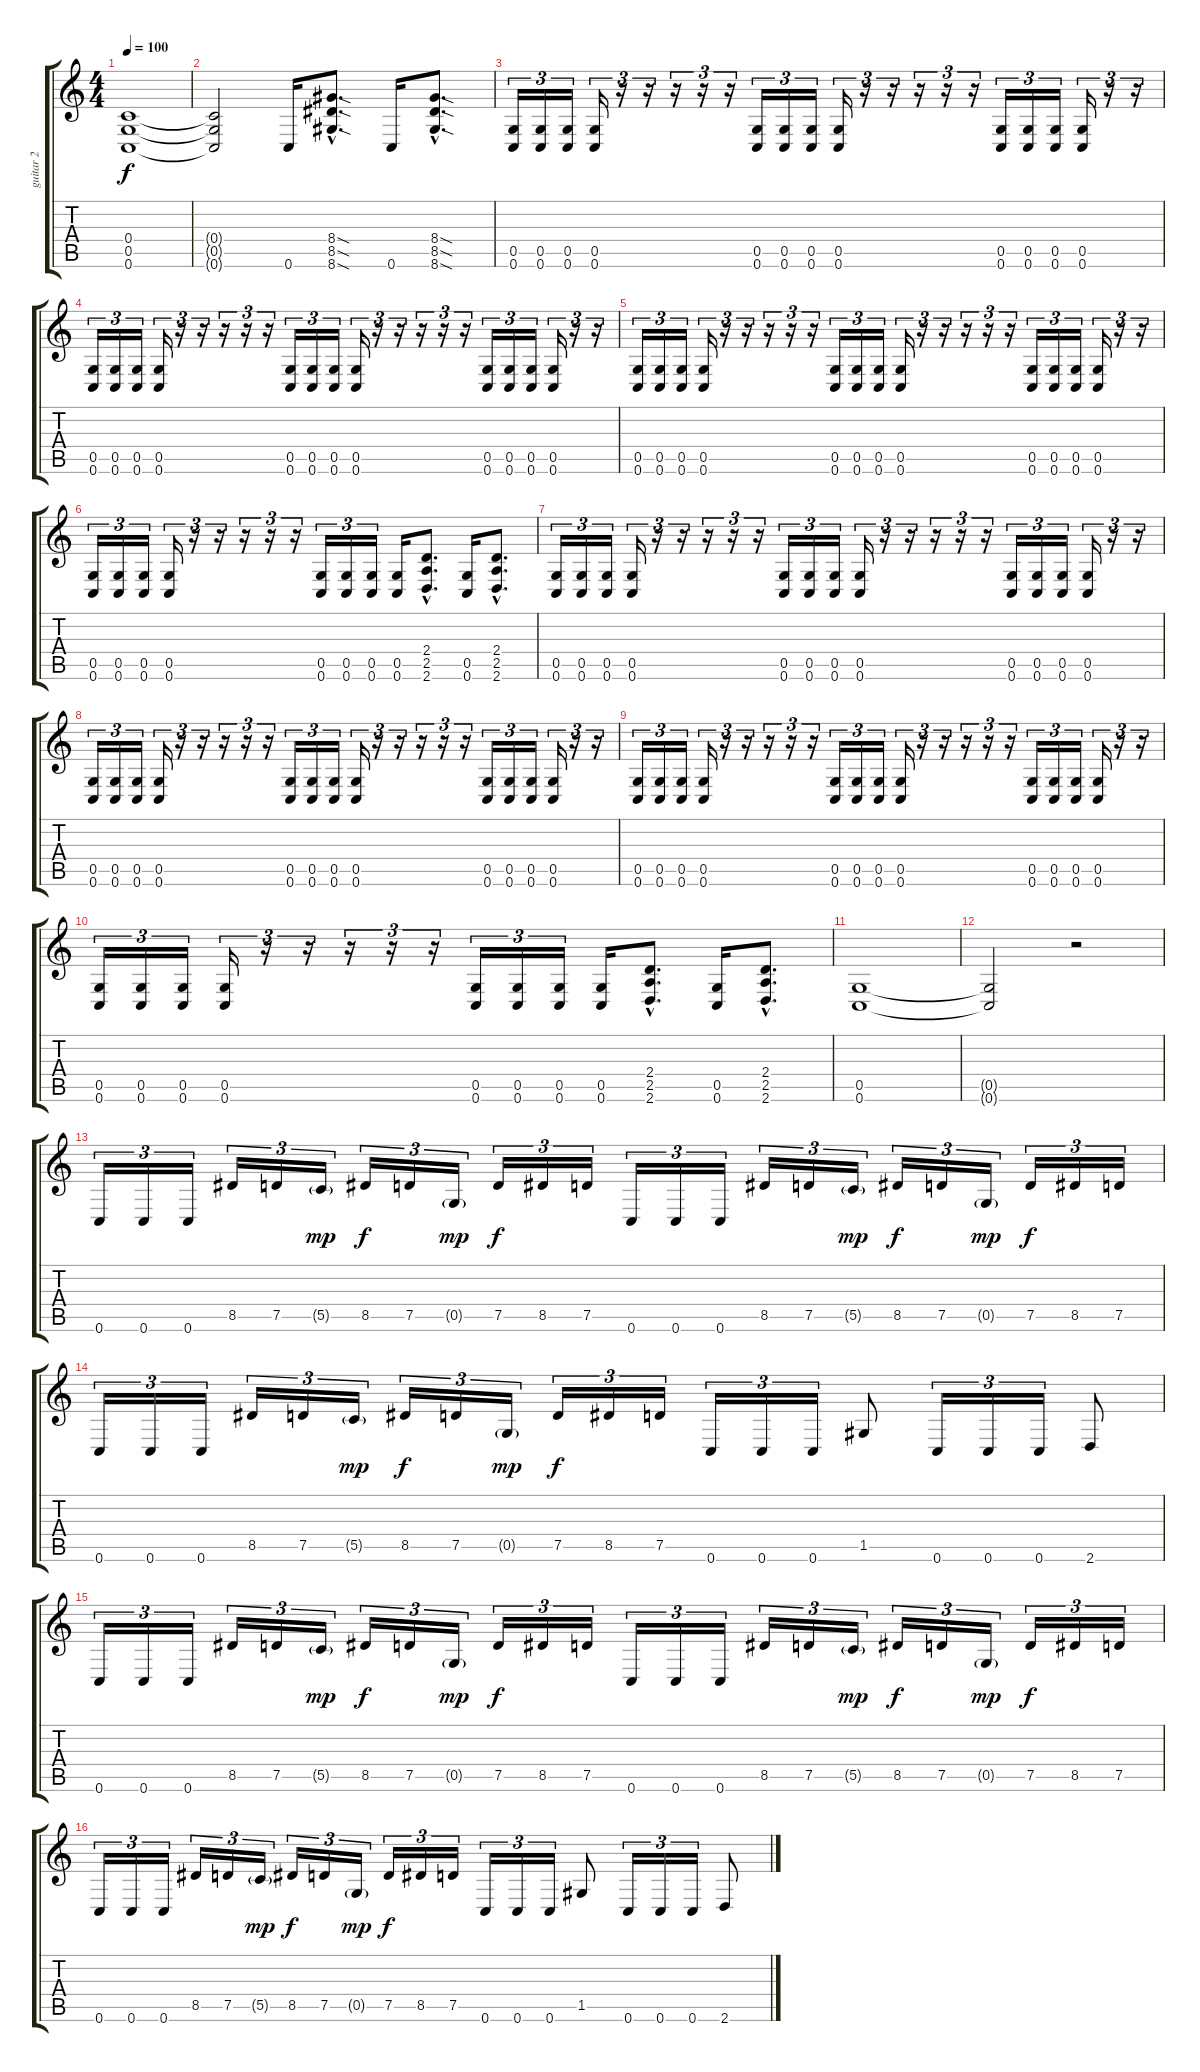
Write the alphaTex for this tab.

\track ("guitar 2" "guitar 2") {instrument overdrivenguitar}
\staff {score tabs}
\tuning (D4 A3 F3 C3 G2 C2) {hide}
\ts (4 4)
\tempo 100
\clef g2
\ks c
(0.4{t} 0.5{t} 0.6{t}).1{dy f} |
(0.4{t} 0.5{t} 0.6{t}).2 0.6.16 (8.4{sod hac} 8.5{sod hac} 8.6{sod hac}).8{d} 0.6.16 (8.4{sod hac} 8.5{sod hac} 8.6{sod hac}).8{d} |
(0.5 0.6).16{tu (3 2)} (0.5 0.6).16{tu (3 2)} (0.5 0.6).16{tu (3 2)} (0.5 0.6).16{tu (3 2)} r.16{tu (3 2)} r.16{tu (3 2)} r.16{tu (3 2)} r.16{tu (3 2)} r.16{tu (3 2)} (0.5 0.6).16{tu (3 2)} (0.5 0.6).16{tu (3 2)} (0.5 0.6).16{tu (3 2)} (0.5 0.6).16{tu (3 2)} r.16{tu (3 2)} r.16{tu (3 2)} r.16{tu (3 2)} r.16{tu (3 2)} r.16{tu (3 2)} (0.5 0.6).16{tu (3 2)} (0.5 0.6).16{tu (3 2)} (0.5 0.6).16{tu (3 2)} (0.5 0.6).16{tu (3 2)} r.16{tu (3 2)} r.16{tu (3 2)} |
(0.5 0.6).16{tu (3 2)} (0.5 0.6).16{tu (3 2)} (0.5 0.6).16{tu (3 2)} (0.5 0.6).16{tu (3 2)} r.16{tu (3 2)} r.16{tu (3 2)} r.16{tu (3 2)} r.16{tu (3 2)} r.16{tu (3 2)} (0.5 0.6).16{tu (3 2)} (0.5 0.6).16{tu (3 2)} (0.5 0.6).16{tu (3 2)} (0.5 0.6).16{tu (3 2)} r.16{tu (3 2)} r.16{tu (3 2)} r.16{tu (3 2)} r.16{tu (3 2)} r.16{tu (3 2)} (0.5 0.6).16{tu (3 2)} (0.5 0.6).16{tu (3 2)} (0.5 0.6).16{tu (3 2)} (0.5 0.6).16{tu (3 2)} r.16{tu (3 2)} r.16{tu (3 2)} |
(0.5 0.6).16{tu (3 2)} (0.5 0.6).16{tu (3 2)} (0.5 0.6).16{tu (3 2)} (0.5 0.6).16{tu (3 2)} r.16{tu (3 2)} r.16{tu (3 2)} r.16{tu (3 2)} r.16{tu (3 2)} r.16{tu (3 2)} (0.5 0.6).16{tu (3 2)} (0.5 0.6).16{tu (3 2)} (0.5 0.6).16{tu (3 2)} (0.5 0.6).16{tu (3 2)} r.16{tu (3 2)} r.16{tu (3 2)} r.16{tu (3 2)} r.16{tu (3 2)} r.16{tu (3 2)} (0.5 0.6).16{tu (3 2)} (0.5 0.6).16{tu (3 2)} (0.5 0.6).16{tu (3 2)} (0.5 0.6).16{tu (3 2)} r.16{tu (3 2)} r.16{tu (3 2)} |
(0.5 0.6).16{tu (3 2)} (0.5 0.6).16{tu (3 2)} (0.5 0.6).16{tu (3 2)} (0.5 0.6).16{tu (3 2)} r.16{tu (3 2)} r.16{tu (3 2)} r.16{tu (3 2)} r.16{tu (3 2)} r.16{tu (3 2)} (0.5 0.6).16{tu (3 2)} (0.5 0.6).16{tu (3 2)} (0.5 0.6).16{tu (3 2)} (0.5 0.6).16 (2.4{hac} 2.5{hac} 2.6{hac}).8{d} (0.5 0.6).16 (2.4{hac} 2.5{hac} 2.6{hac}).8{d} |
(0.5 0.6).16{tu (3 2)} (0.5 0.6).16{tu (3 2)} (0.5 0.6).16{tu (3 2)} (0.5 0.6).16{tu (3 2)} r.16{tu (3 2)} r.16{tu (3 2)} r.16{tu (3 2)} r.16{tu (3 2)} r.16{tu (3 2)} (0.5 0.6).16{tu (3 2)} (0.5 0.6).16{tu (3 2)} (0.5 0.6).16{tu (3 2)} (0.5 0.6).16{tu (3 2)} r.16{tu (3 2)} r.16{tu (3 2)} r.16{tu (3 2)} r.16{tu (3 2)} r.16{tu (3 2)} (0.5 0.6).16{tu (3 2)} (0.5 0.6).16{tu (3 2)} (0.5 0.6).16{tu (3 2)} (0.5 0.6).16{tu (3 2)} r.16{tu (3 2)} r.16{tu (3 2)} |
(0.5 0.6).16{tu (3 2)} (0.5 0.6).16{tu (3 2)} (0.5 0.6).16{tu (3 2)} (0.5 0.6).16{tu (3 2)} r.16{tu (3 2)} r.16{tu (3 2)} r.16{tu (3 2)} r.16{tu (3 2)} r.16{tu (3 2)} (0.5 0.6).16{tu (3 2)} (0.5 0.6).16{tu (3 2)} (0.5 0.6).16{tu (3 2)} (0.5 0.6).16{tu (3 2)} r.16{tu (3 2)} r.16{tu (3 2)} r.16{tu (3 2)} r.16{tu (3 2)} r.16{tu (3 2)} (0.5 0.6).16{tu (3 2)} (0.5 0.6).16{tu (3 2)} (0.5 0.6).16{tu (3 2)} (0.5 0.6).16{tu (3 2)} r.16{tu (3 2)} r.16{tu (3 2)} |
(0.5 0.6).16{tu (3 2)} (0.5 0.6).16{tu (3 2)} (0.5 0.6).16{tu (3 2)} (0.5 0.6).16{tu (3 2)} r.16{tu (3 2)} r.16{tu (3 2)} r.16{tu (3 2)} r.16{tu (3 2)} r.16{tu (3 2)} (0.5 0.6).16{tu (3 2)} (0.5 0.6).16{tu (3 2)} (0.5 0.6).16{tu (3 2)} (0.5 0.6).16{tu (3 2)} r.16{tu (3 2)} r.16{tu (3 2)} r.16{tu (3 2)} r.16{tu (3 2)} r.16{tu (3 2)} (0.5 0.6).16{tu (3 2)} (0.5 0.6).16{tu (3 2)} (0.5 0.6).16{tu (3 2)} (0.5 0.6).16{tu (3 2)} r.16{tu (3 2)} r.16{tu (3 2)} |
(0.5 0.6).16{tu (3 2)} (0.5 0.6).16{tu (3 2)} (0.5 0.6).16{tu (3 2)} (0.5 0.6).16{tu (3 2)} r.16{tu (3 2)} r.16{tu (3 2)} r.16{tu (3 2)} r.16{tu (3 2)} r.16{tu (3 2)} (0.5 0.6).16{tu (3 2)} (0.5 0.6).16{tu (3 2)} (0.5 0.6).16{tu (3 2)} (0.5 0.6).16 (2.4{hac} 2.5{hac} 2.6{hac}).8{d} (0.5 0.6).16 (2.4{hac} 2.5{hac} 2.6{hac}).8{d} |
(0.5 0.6).1 |
(0.5{t} 0.6{t}).2 r.2 |
0.6.16{tu (3 2)} 0.6.16{tu (3 2)} 0.6.16{tu (3 2)} 8.5.16{tu (3 2)} 7.5.16{tu (3 2)} 5.5{g}.16{tu (3 2) dy mp} 8.5.16{tu (3 2) dy f} 7.5.16{tu (3 2)} 0.5{g}.16{tu (3 2) dy mp} 7.5.16{tu (3 2) dy f} 8.5.16{tu (3 2)} 7.5.16{tu (3 2)} 0.6.16{tu (3 2)} 0.6.16{tu (3 2)} 0.6.16{tu (3 2)} 8.5.16{tu (3 2)} 7.5.16{tu (3 2)} 5.5{g}.16{tu (3 2) dy mp} 8.5.16{tu (3 2) dy f} 7.5.16{tu (3 2)} 0.5{g}.16{tu (3 2) dy mp} 7.5.16{tu (3 2) dy f} 8.5.16{tu (3 2)} 7.5.16{tu (3 2)} |
0.6.16{tu (3 2)} 0.6.16{tu (3 2)} 0.6.16{tu (3 2)} 8.5.16{tu (3 2)} 7.5.16{tu (3 2)} 5.5{g}.16{tu (3 2) dy mp} 8.5.16{tu (3 2) dy f} 7.5.16{tu (3 2)} 0.5{g}.16{tu (3 2) dy mp} 7.5.16{tu (3 2) dy f} 8.5.16{tu (3 2)} 7.5.16{tu (3 2)} 0.6.16{tu (3 2)} 0.6.16{tu (3 2)} 0.6.16{tu (3 2)} 1.5.8 0.6.16{tu (3 2)} 0.6.16{tu (3 2)} 0.6.16{tu (3 2)} 2.6.8 |
0.6.16{tu (3 2)} 0.6.16{tu (3 2)} 0.6.16{tu (3 2)} 8.5.16{tu (3 2)} 7.5.16{tu (3 2)} 5.5{g}.16{tu (3 2) dy mp} 8.5.16{tu (3 2) dy f} 7.5.16{tu (3 2)} 0.5{g}.16{tu (3 2) dy mp} 7.5.16{tu (3 2) dy f} 8.5.16{tu (3 2)} 7.5.16{tu (3 2)} 0.6.16{tu (3 2)} 0.6.16{tu (3 2)} 0.6.16{tu (3 2)} 8.5.16{tu (3 2)} 7.5.16{tu (3 2)} 5.5{g}.16{tu (3 2) dy mp} 8.5.16{tu (3 2) dy f} 7.5.16{tu (3 2)} 0.5{g}.16{tu (3 2) dy mp} 7.5.16{tu (3 2) dy f} 8.5.16{tu (3 2)} 7.5.16{tu (3 2)} |
0.6.16{tu (3 2)} 0.6.16{tu (3 2)} 0.6.16{tu (3 2)} 8.5.16{tu (3 2)} 7.5.16{tu (3 2)} 5.5{g}.16{tu (3 2) dy mp} 8.5.16{tu (3 2) dy f} 7.5.16{tu (3 2)} 0.5{g}.16{tu (3 2) dy mp} 7.5.16{tu (3 2) dy f} 8.5.16{tu (3 2)} 7.5.16{tu (3 2)} 0.6.16{tu (3 2)} 0.6.16{tu (3 2)} 0.6.16{tu (3 2)} 1.5.8 0.6.16{tu (3 2)} 0.6.16{tu (3 2)} 0.6.16{tu (3 2)} 2.6.8
